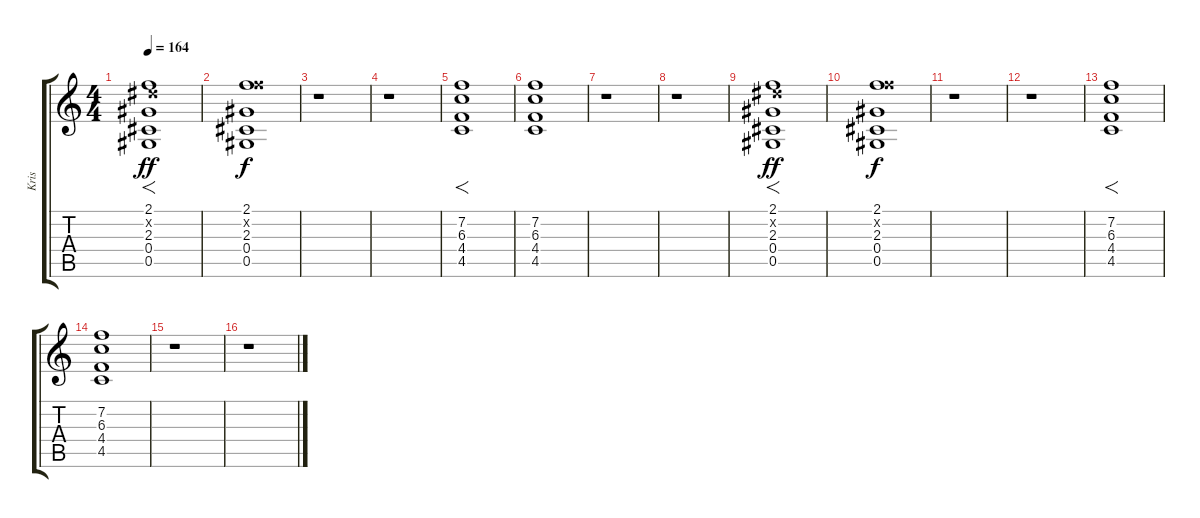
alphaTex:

\track ("Kris" "Kris") {instrument distortionguitar}
\staff {score tabs}
\tuning (Eb4 Bb3 Gb3 Db3 Ab2 Db2) {hide}
\ts (4 4)
\tempo 164
\clef g2
\ks c
(2.1 5.2{x} 2.3 0.4 0.5).1{f dy ff} |
(2.1 7.2{x} 2.3 0.4 0.5).1{dy f} |
r.1 |
r.1 |
(7.2 6.3 4.4 4.5).1{f} |
(7.2 6.3 4.4 4.5).1 |
r.1 |
r.1 |
(2.1 5.2{x} 2.3 0.4 0.5).1{f dy ff} |
(2.1 7.2{x} 2.3 0.4 0.5).1{dy f} |
r.1 |
r.1 |
(7.2 6.3 4.4 4.5).1{f} |
(7.2 6.3 4.4 4.5).1 |
r.1 |
r.1
